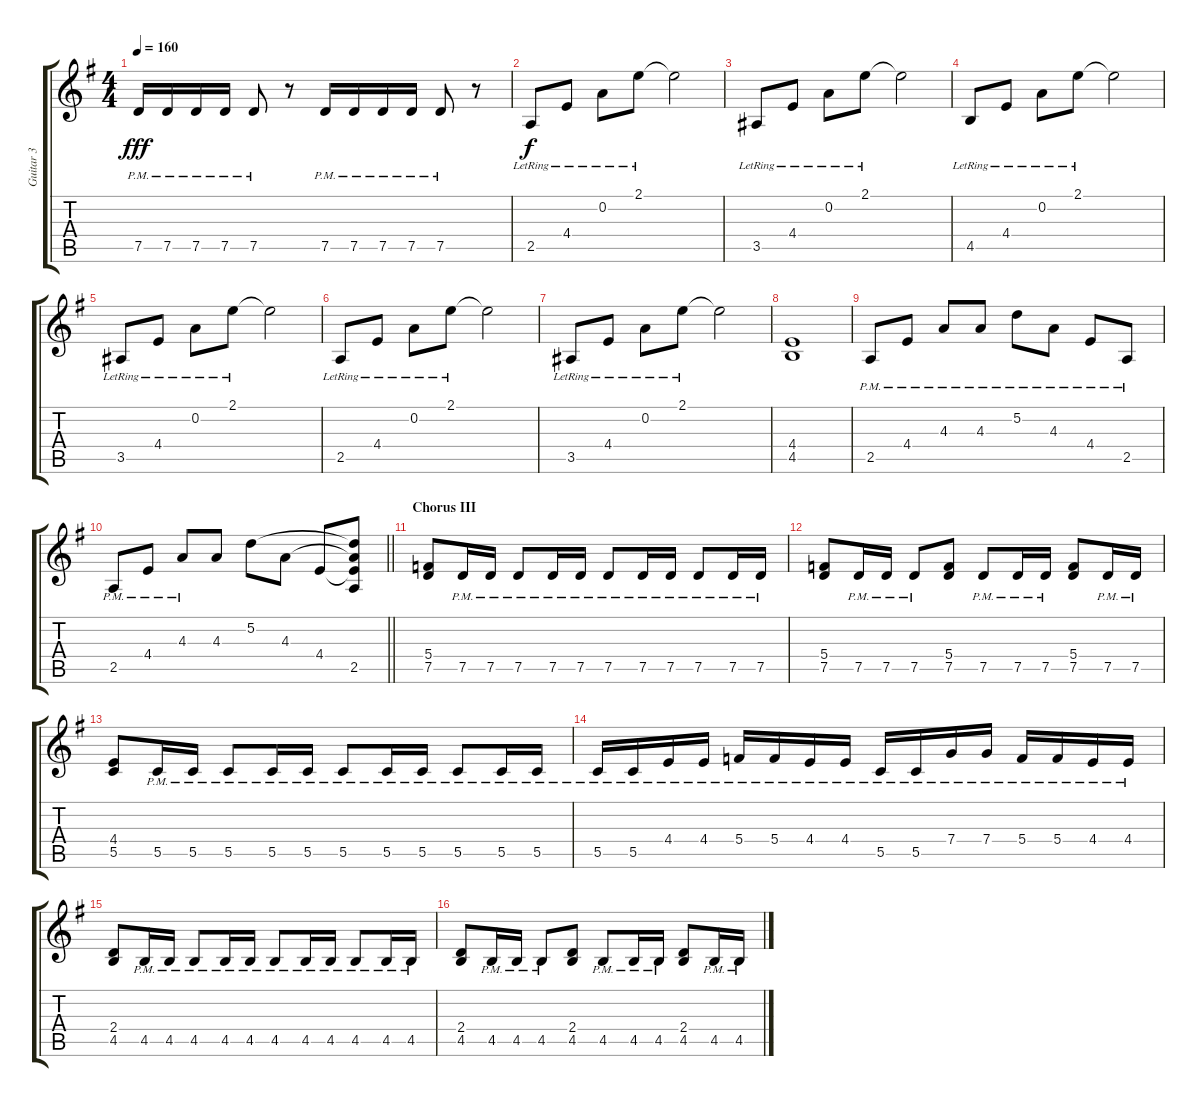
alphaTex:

\track ("Guitar 3" "Guitar 3") {instrument distortionguitar}
\staff {score tabs}
\tuning (D4 A3 F3 C3 G2 D2) {hide}
\ts (4 4)
\tempo 160
\clef g2
\ks g
7.5{pm}.16{dy fff} 7.5{pm}.16 7.5{pm}.16 7.5{pm}.16 7.5{pm}.8 r.8 7.5{pm}.16 7.5{pm}.16 7.5{pm}.16 7.5{pm}.16 7.5{pm}.8 r.8 |
2.5{lr}.8{dy f} 4.4{lr}.8 0.2{lr}.8 2.1{lr}.8 2.1{t}.2 |
3.5{lr}.8 4.4{lr}.8 0.2{lr}.8 2.1{lr}.8 2.1{t}.2 |
4.5{lr}.8 4.4{lr}.8 0.2{lr}.8 2.1{lr}.8 2.1{t}.2 |
3.5{lr}.8 4.4{lr}.8 0.2{lr}.8 2.1{lr}.8 2.1{t}.2 |
2.5{lr}.8 4.4{lr}.8 0.2{lr}.8 2.1{lr}.8 2.1{t}.2 |
3.5{lr}.8 4.4{lr}.8 0.2{lr}.8 2.1{lr}.8 2.1{t}.2 |
(4.4 4.5).1 |
2.5{pm}.8 4.4{pm}.8 4.3{pm}.8 4.3{pm}.8 5.2{pm}.8 4.3{pm}.8 4.4{pm}.8 2.5{pm}.8 |
\barLineRight lightlight
2.5{pm}.8{volume 13} 4.4{pm}.8 4.3{pm}.8 4.3.8 5.2.8 4.3.8 4.4.8 (5.2{t} 4.3{t} 4.4{t} 2.5).8 |
\section ("" "Chorus III")
(5.4 7.5).8 7.5{pm}.16 7.5{pm}.16 7.5{pm}.8 7.5{pm}.16 7.5{pm}.16 7.5{pm}.8 7.5{pm}.16 7.5{pm}.16 7.5{pm}.8 7.5{pm}.16 7.5{pm}.16 |
(5.4 7.5).8 7.5{pm}.16 7.5{pm}.16 7.5{pm}.8 (5.4 7.5).8 7.5{pm}.8 7.5{pm}.16 7.5{pm}.16 (5.4 7.5).8 7.5{pm}.16 7.5{pm}.16 |
(4.4 5.5).8 5.5{pm}.16 5.5{pm}.16 5.5{pm}.8 5.5{pm}.16 5.5{pm}.16 5.5{pm}.8 5.5{pm}.16 5.5{pm}.16 5.5{pm}.8 5.5{pm}.16 5.5{pm}.16 |
5.5{pm}.16 5.5{pm}.16 4.4{pm}.16 4.4{pm}.16 5.4{pm}.16 5.4{pm}.16 4.4{pm}.16 4.4{pm}.16 5.5{pm}.16 5.5{pm}.16 7.4{pm}.16 7.4{pm}.16 5.4{pm}.16 5.4{pm}.16 4.4{pm}.16 4.4{pm}.16 |
(2.4 4.5).8 4.5{pm}.16 4.5{pm}.16 4.5{pm}.8 4.5{pm}.16 4.5{pm}.16 4.5{pm}.8 4.5{pm}.16 4.5{pm}.16 4.5{pm}.8 4.5{pm}.16 4.5{pm}.16 |
(2.4 4.5).8 4.5{pm}.16 4.5{pm}.16 4.5{pm}.8 (2.4 4.5).8 4.5{pm}.8 4.5{pm}.16 4.5{pm}.16 (2.4 4.5).8 4.5{pm}.16 4.5{pm}.16
